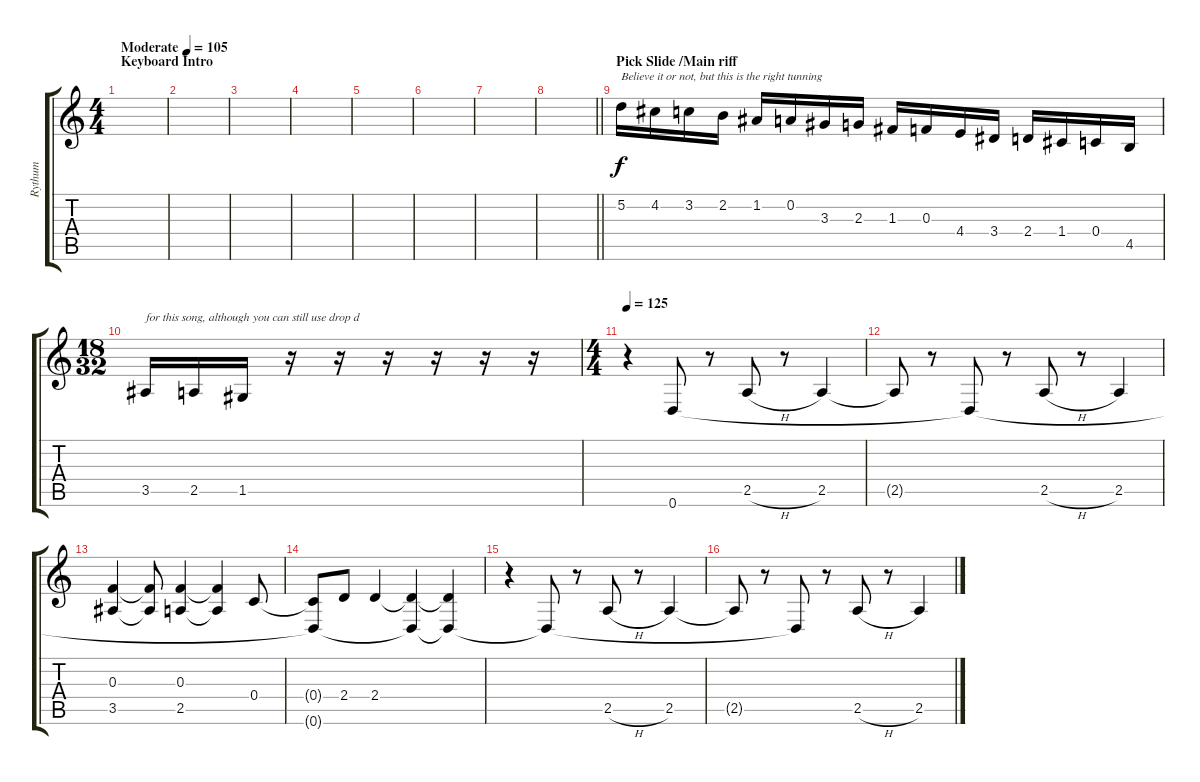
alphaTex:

\track ("Rythum" "Rythum") {instrument distortionguitar}
\staff {score tabs}
\tuning (D4 A3 F3 C3 G2 D2) {hide}
\ts (4 4)
\section ("" "Keyboard Intro")
\tempo (105 "Moderate")
\clef g2
\ks c
|
|
|
|
|
|
|
\barLineRight lightlight
|
\section ("" "Pick Slide /Main riff")
5.2.16{txt "Believe it or not, but this is the right tunning " instrument guitarfretnoise} 4.2.16 3.2.16 2.2.16 1.2.16 0.2.16 3.3.16 2.3.16 1.3.16 0.3.16 4.4.16 3.4.16 2.4.16 1.4.16 0.4.16 4.5.16 |
\ts (18 32)
3.5.16{txt "for this song, although you can still use drop d"} 2.5.16 1.5.16 r.16 r.16 r.16 r.16 r.16 r.16 |
\ts (4 4)
\tempo 125
r.4{instrument distortionguitar} 0.6.8 r.8 2.5{h}.8 r.8 2.5.4 |
2.5{t}.8 r.8 0.6{t}.8 r.8 2.5{h}.8 r.8 2.5.4 |
(0.3 3.5).4 (0.3{t} 3.5{t}).8 (0.3 2.5).4 (0.3{t} 2.5{t}).4 0.4.8 |
(0.4{t} 0.6{t}).8 2.4.8 2.4.4 (2.4{t} 0.6{t}).4 (2.4{t} 0.6{t}).4 |
r.4 0.6{t}.8 r.8 2.5{h}.8 r.8 2.5.4 |
2.5{t}.8 r.8 0.6{t}.8 r.8 2.5{h}.8 r.8 2.5.4
